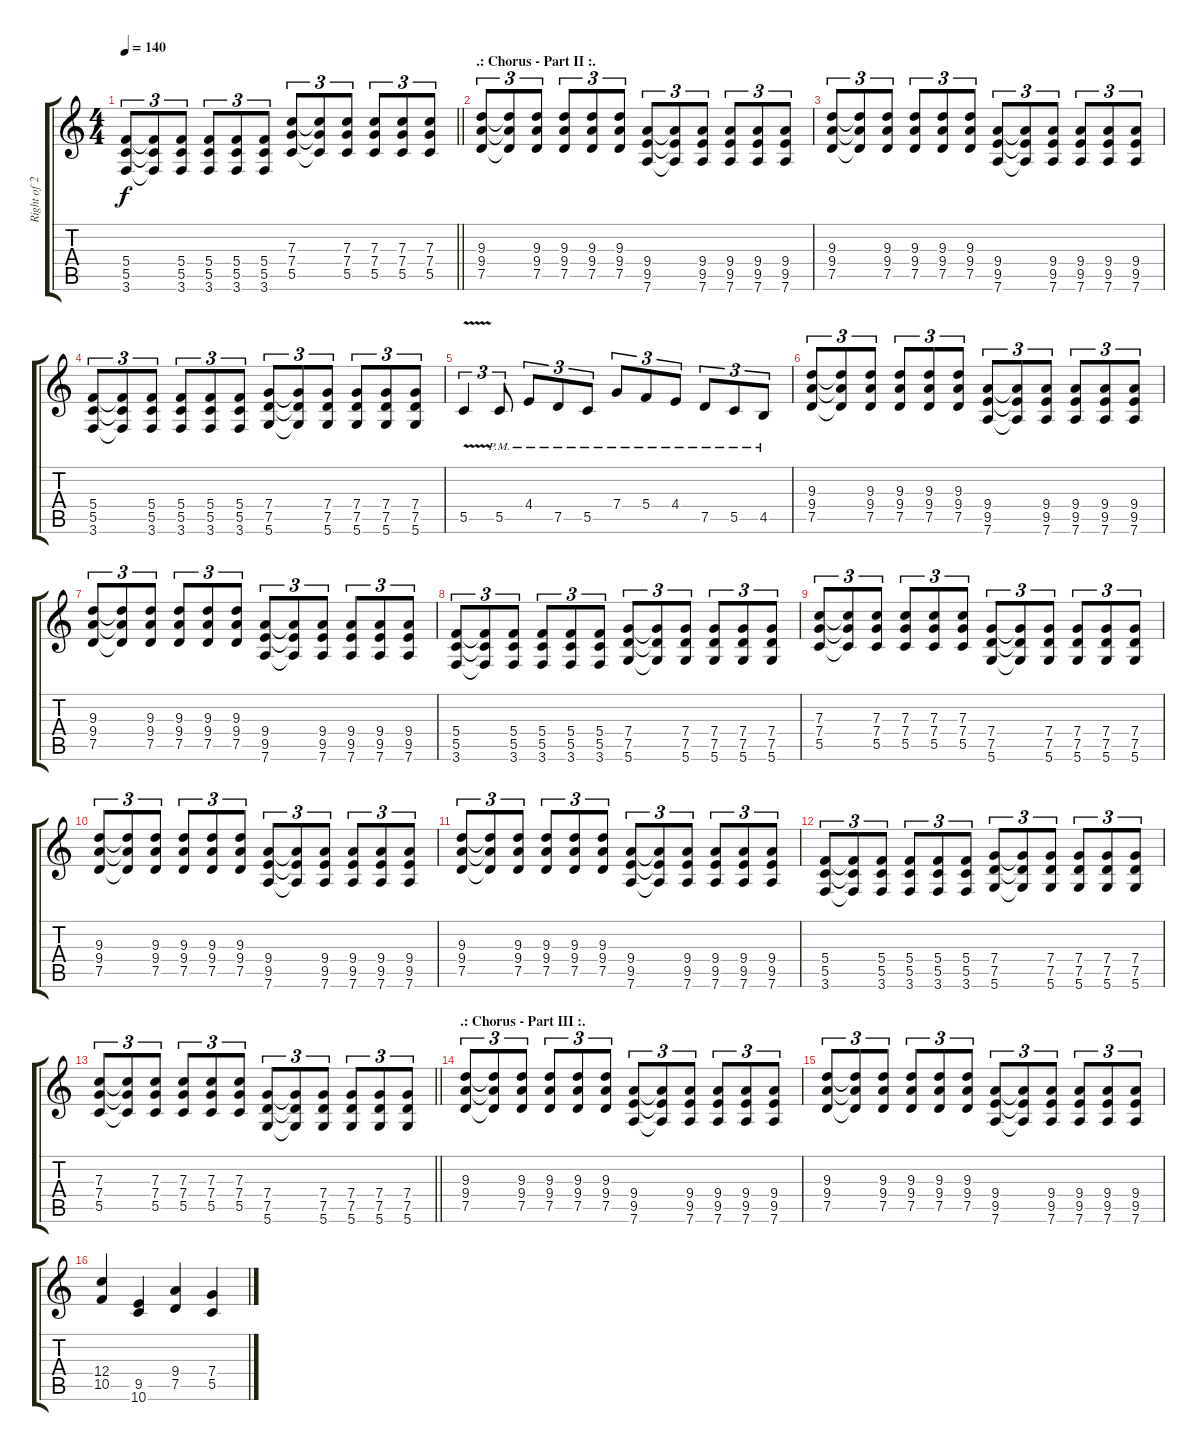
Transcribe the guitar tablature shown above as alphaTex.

\track ("Right of 2" "Right of 2") {instrument distortionguitar}
\staff {score tabs}
\tuning (D4 A3 F3 C3 G2 D2) {hide}
\ts (4 4)
\tempo 140
\clef g2
\barLineRight lightlight
\ks c
(5.4 5.5 3.6).8{tu (3 2) dy f} (5.4{t} 5.5{t} 3.6{t}).8{tu (3 2)} (5.4 5.5 3.6).8{tu (3 2)} (5.4 5.5 3.6).8{tu (3 2)} (5.4 5.5 3.6).8{tu (3 2)} (5.4 5.5 3.6).8{tu (3 2)} (7.3 7.4 5.5).8{tu (3 2)} (7.3{t} 7.4{t} 5.5{t}).8{tu (3 2)} (7.3 7.4 5.5).8{tu (3 2)} (7.3 7.4 5.5).8{tu (3 2)} (7.3 7.4 5.5).8{tu (3 2)} (7.3 7.4 5.5).8{tu (3 2)} |
\section ("" ".: Chorus - Part II :.")
(9.3 9.4 7.5).8{tu (3 2)} (9.3{t} 9.4{t} 7.5{t}).8{tu (3 2)} (9.3 9.4 7.5).8{tu (3 2)} (9.3 9.4 7.5).8{tu (3 2)} (9.3 9.4 7.5).8{tu (3 2)} (9.3 9.4 7.5).8{tu (3 2)} (9.4 9.5 7.6).8{tu (3 2)} (9.4{t} 9.5{t} 7.6{t}).8{tu (3 2)} (9.4 9.5 7.6).8{tu (3 2)} (9.4 9.5 7.6).8{tu (3 2)} (9.4 9.5 7.6).8{tu (3 2)} (9.4 9.5 7.6).8{tu (3 2)} |
(9.3 9.4 7.5).8{tu (3 2)} (9.3{t} 9.4{t} 7.5{t}).8{tu (3 2)} (9.3 9.4 7.5).8{tu (3 2)} (9.3 9.4 7.5).8{tu (3 2)} (9.3 9.4 7.5).8{tu (3 2)} (9.3 9.4 7.5).8{tu (3 2)} (9.4 9.5 7.6).8{tu (3 2)} (9.4{t} 9.5{t} 7.6{t}).8{tu (3 2)} (9.4 9.5 7.6).8{tu (3 2)} (9.4 9.5 7.6).8{tu (3 2)} (9.4 9.5 7.6).8{tu (3 2)} (9.4 9.5 7.6).8{tu (3 2)} |
(5.4 5.5 3.6).8{tu (3 2)} (5.4{t} 5.5{t} 3.6{t}).8{tu (3 2)} (5.4 5.5 3.6).8{tu (3 2)} (5.4 5.5 3.6).8{tu (3 2)} (5.4 5.5 3.6).8{tu (3 2)} (5.4 5.5 3.6).8{tu (3 2)} (7.4 7.5 5.6).8{tu (3 2)} (7.4{t} 7.5{t} 5.6{t}).8{tu (3 2)} (7.4 7.5 5.6).8{tu (3 2)} (7.4 7.5 5.6).8{tu (3 2)} (7.4 7.5 5.6).8{tu (3 2)} (7.4 7.5 5.6).8{tu (3 2)} |
5.5{v}.4{tu (3 2)} 5.5{pm}.8{tu (3 2)} 4.4{pm}.8{tu (3 2)} 7.5{pm}.8{tu (3 2)} 5.5{pm}.8{tu (3 2)} 7.4{pm}.8{tu (3 2)} 5.4{pm}.8{tu (3 2)} 4.4{pm}.8{tu (3 2)} 7.5{pm}.8{tu (3 2)} 5.5{pm}.8{tu (3 2)} 4.5{pm}.8{tu (3 2)} |
(9.3 9.4 7.5).8{tu (3 2)} (9.3{t} 9.4{t} 7.5{t}).8{tu (3 2)} (9.3 9.4 7.5).8{tu (3 2)} (9.3 9.4 7.5).8{tu (3 2)} (9.3 9.4 7.5).8{tu (3 2)} (9.3 9.4 7.5).8{tu (3 2)} (9.4 9.5 7.6).8{tu (3 2)} (9.4{t} 9.5{t} 7.6{t}).8{tu (3 2)} (9.4 9.5 7.6).8{tu (3 2)} (9.4 9.5 7.6).8{tu (3 2)} (9.4 9.5 7.6).8{tu (3 2)} (9.4 9.5 7.6).8{tu (3 2)} |
(9.3 9.4 7.5).8{tu (3 2)} (9.3{t} 9.4{t} 7.5{t}).8{tu (3 2)} (9.3 9.4 7.5).8{tu (3 2)} (9.3 9.4 7.5).8{tu (3 2)} (9.3 9.4 7.5).8{tu (3 2)} (9.3 9.4 7.5).8{tu (3 2)} (9.4 9.5 7.6).8{tu (3 2)} (9.4{t} 9.5{t} 7.6{t}).8{tu (3 2)} (9.4 9.5 7.6).8{tu (3 2)} (9.4 9.5 7.6).8{tu (3 2)} (9.4 9.5 7.6).8{tu (3 2)} (9.4 9.5 7.6).8{tu (3 2)} |
(5.4 5.5 3.6).8{tu (3 2)} (5.4{t} 5.5{t} 3.6{t}).8{tu (3 2)} (5.4 5.5 3.6).8{tu (3 2)} (5.4 5.5 3.6).8{tu (3 2)} (5.4 5.5 3.6).8{tu (3 2)} (5.4 5.5 3.6).8{tu (3 2)} (7.4 7.5 5.6).8{tu (3 2)} (7.4{t} 7.5{t} 5.6{t}).8{tu (3 2)} (7.4 7.5 5.6).8{tu (3 2)} (7.4 7.5 5.6).8{tu (3 2)} (7.4 7.5 5.6).8{tu (3 2)} (7.4 7.5 5.6).8{tu (3 2)} |
(7.3 7.4 5.5).8{tu (3 2)} (7.3{t} 7.4{t} 5.5{t}).8{tu (3 2)} (7.3 7.4 5.5).8{tu (3 2)} (7.3 7.4 5.5).8{tu (3 2)} (7.3 7.4 5.5).8{tu (3 2)} (7.3 7.4 5.5).8{tu (3 2)} (7.4 7.5 5.6).8{tu (3 2)} (7.4{t} 7.5{t} 5.6{t}).8{tu (3 2)} (7.4 7.5 5.6).8{tu (3 2)} (7.4 7.5 5.6).8{tu (3 2)} (7.4 7.5 5.6).8{tu (3 2)} (7.4 7.5 5.6).8{tu (3 2)} |
(9.3 9.4 7.5).8{tu (3 2)} (9.3{t} 9.4{t} 7.5{t}).8{tu (3 2)} (9.3 9.4 7.5).8{tu (3 2)} (9.3 9.4 7.5).8{tu (3 2)} (9.3 9.4 7.5).8{tu (3 2)} (9.3 9.4 7.5).8{tu (3 2)} (9.4 9.5 7.6).8{tu (3 2)} (9.4{t} 9.5{t} 7.6{t}).8{tu (3 2)} (9.4 9.5 7.6).8{tu (3 2)} (9.4 9.5 7.6).8{tu (3 2)} (9.4 9.5 7.6).8{tu (3 2)} (9.4 9.5 7.6).8{tu (3 2)} |
(9.3 9.4 7.5).8{tu (3 2)} (9.3{t} 9.4{t} 7.5{t}).8{tu (3 2)} (9.3 9.4 7.5).8{tu (3 2)} (9.3 9.4 7.5).8{tu (3 2)} (9.3 9.4 7.5).8{tu (3 2)} (9.3 9.4 7.5).8{tu (3 2)} (9.4 9.5 7.6).8{tu (3 2)} (9.4{t} 9.5{t} 7.6{t}).8{tu (3 2)} (9.4 9.5 7.6).8{tu (3 2)} (9.4 9.5 7.6).8{tu (3 2)} (9.4 9.5 7.6).8{tu (3 2)} (9.4 9.5 7.6).8{tu (3 2)} |
(5.4 5.5 3.6).8{tu (3 2)} (5.4{t} 5.5{t} 3.6{t}).8{tu (3 2)} (5.4 5.5 3.6).8{tu (3 2)} (5.4 5.5 3.6).8{tu (3 2)} (5.4 5.5 3.6).8{tu (3 2)} (5.4 5.5 3.6).8{tu (3 2)} (7.4 7.5 5.6).8{tu (3 2)} (7.4{t} 7.5{t} 5.6{t}).8{tu (3 2)} (7.4 7.5 5.6).8{tu (3 2)} (7.4 7.5 5.6).8{tu (3 2)} (7.4 7.5 5.6).8{tu (3 2)} (7.4 7.5 5.6).8{tu (3 2)} |
\barLineRight lightlight
(7.3 7.4 5.5).8{tu (3 2)} (7.3{t} 7.4{t} 5.5{t}).8{tu (3 2)} (7.3 7.4 5.5).8{tu (3 2)} (7.3 7.4 5.5).8{tu (3 2)} (7.3 7.4 5.5).8{tu (3 2)} (7.3 7.4 5.5).8{tu (3 2)} (7.4 7.5 5.6).8{tu (3 2)} (7.4{t} 7.5{t} 5.6{t}).8{tu (3 2)} (7.4 7.5 5.6).8{tu (3 2)} (7.4 7.5 5.6).8{tu (3 2)} (7.4 7.5 5.6).8{tu (3 2)} (7.4 7.5 5.6).8{tu (3 2)} |
\section ("" ".: Chorus - Part III :.")
(9.3 9.4 7.5).8{tu (3 2)} (9.3{t} 9.4{t} 7.5{t}).8{tu (3 2)} (9.3 9.4 7.5).8{tu (3 2)} (9.3 9.4 7.5).8{tu (3 2)} (9.3 9.4 7.5).8{tu (3 2)} (9.3 9.4 7.5).8{tu (3 2)} (9.4 9.5 7.6).8{tu (3 2)} (9.4{t} 9.5{t} 7.6{t}).8{tu (3 2)} (9.4 9.5 7.6).8{tu (3 2)} (9.4 9.5 7.6).8{tu (3 2)} (9.4 9.5 7.6).8{tu (3 2)} (9.4 9.5 7.6).8{tu (3 2)} |
(9.3 9.4 7.5).8{tu (3 2)} (9.3{t} 9.4{t} 7.5{t}).8{tu (3 2)} (9.3 9.4 7.5).8{tu (3 2)} (9.3 9.4 7.5).8{tu (3 2)} (9.3 9.4 7.5).8{tu (3 2)} (9.3 9.4 7.5).8{tu (3 2)} (9.4 9.5 7.6).8{tu (3 2)} (9.4{t} 9.5{t} 7.6{t}).8{tu (3 2)} (9.4 9.5 7.6).8{tu (3 2)} (9.4 9.5 7.6).8{tu (3 2)} (9.4 9.5 7.6).8{tu (3 2)} (9.4 9.5 7.6).8{tu (3 2)} |
(12.4 10.5).4 (9.5 10.6).4 (9.4 7.5).4 (7.4 5.5).4
